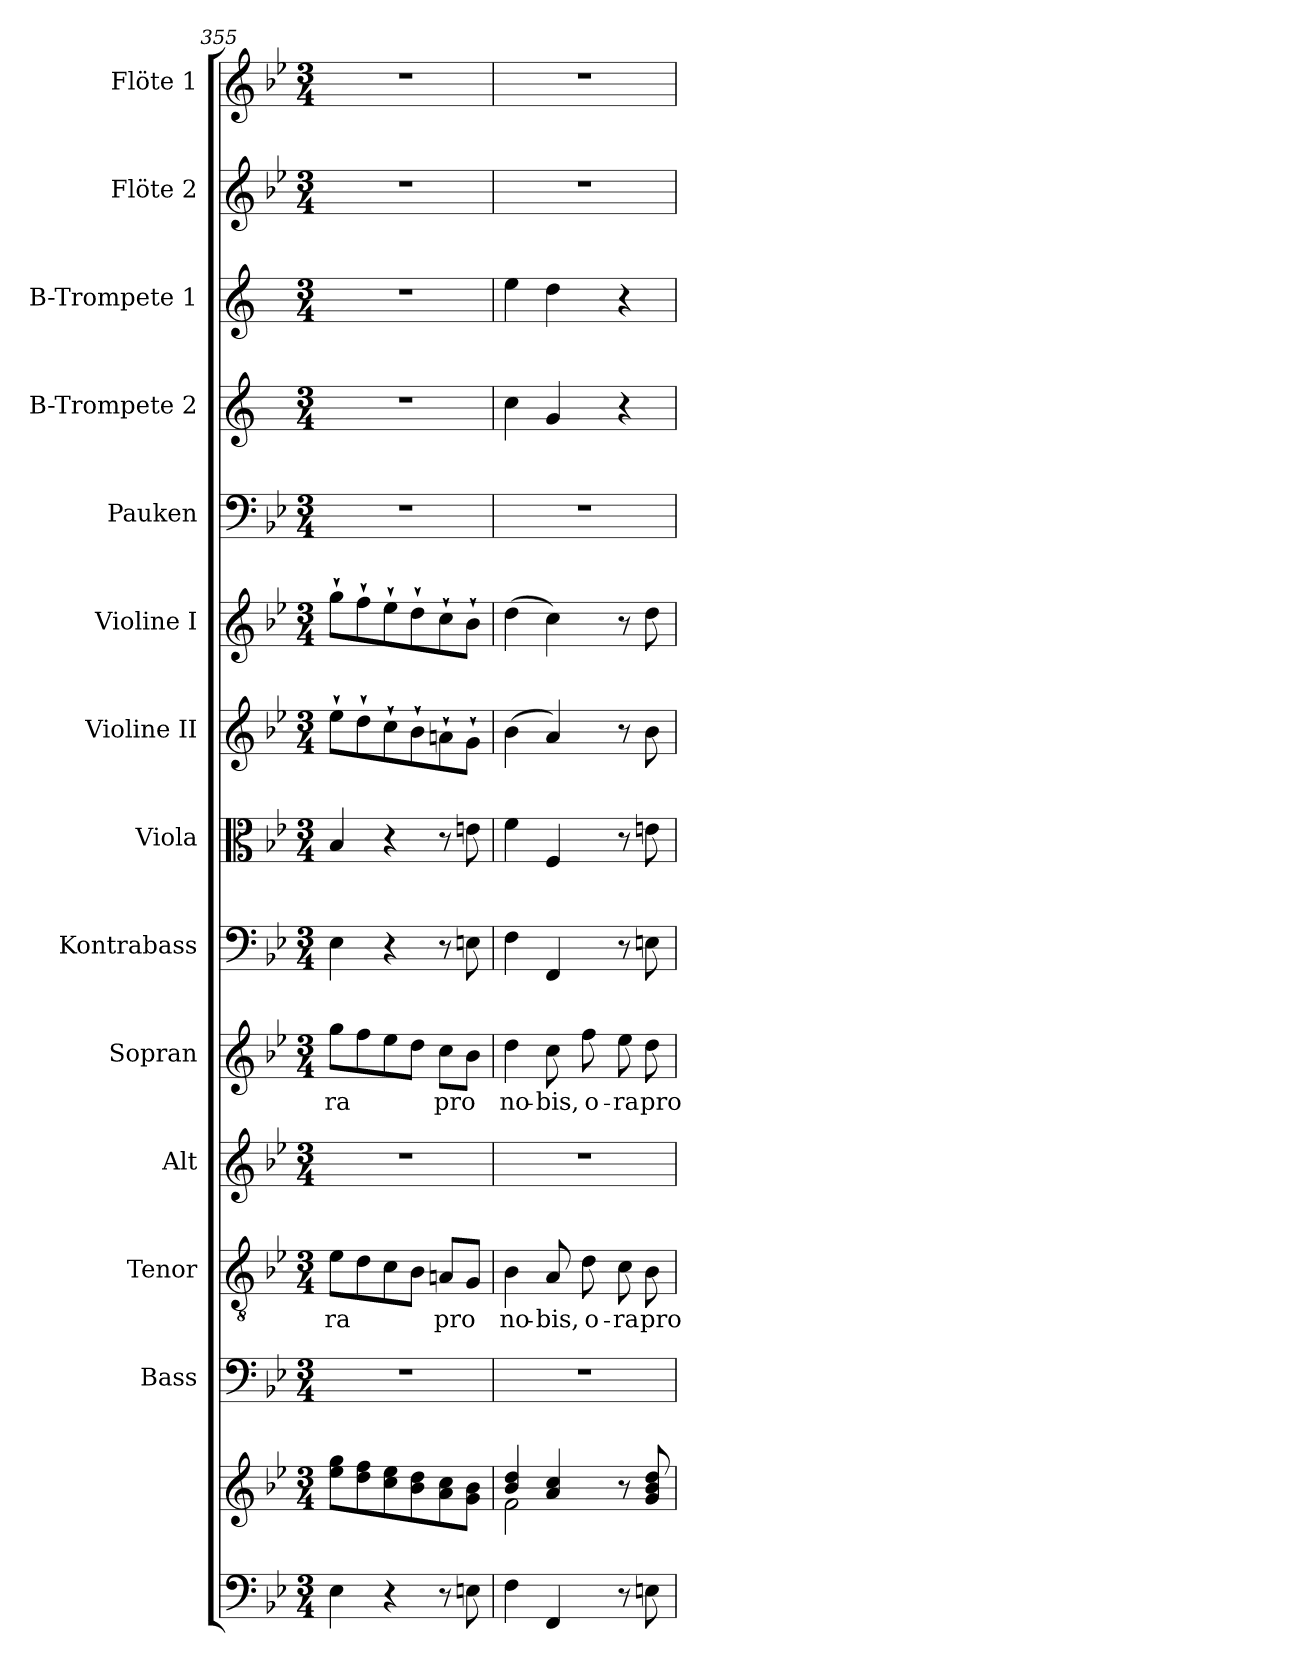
**kern	**kern	**kern	**kern	**text	**kern	**kern	**text	**kern	**kern	**kern	**kern	**kern	**kern	**kern	**kern	**kern
*part14	*part14	*part13	*part12	*part12	*part11	*part10	*part10	*part9	*part8	*part7	*part6	*part5	*part4	*part3	*part2	*part1
*staff15	*staff14	*staff13	*staff12	*staff12	*staff11	*staff10	*staff10	*staff9	*staff8	*staff7	*staff6	*staff5	*staff4	*staff3	*staff2	*staff1
*	*	*I"Bass	*I"Tenor	*	*I"Alt	*I"Sopran	*	*I"Kontrabass	*I"Viola	*I"Violine II	*I"Violine I	*I"Pauken	*I"B-Trompete 2	*I"B-Trompete 1	*I"Flöte 2	*I"Flöte 1
*	*	*I'B.	*I'T.	*	*I'A.	*I'S.	*	*I'Kb.	*I'Vla.	*I'Vl. II	*I'Vl. I	*I'Pk.	*I'B Trp. 2	*I'B Trp. 1	*I'Fl. 2	*I'Fl. 1
*clefF4	*clefG2	*clefF4	*clefGv2	*	*clefG2	*clefG2	*	*clefF4	*clefC3	*clefG2	*clefG2	*clefF4	*clefG2	*clefG2	*clefG2	*clefG2
*	*	*	*	*	*	*	*	*ITrd7c12	*	*	*	*	*ITrd1c2	*ITrd1c2	*	*
*k[b-e-]	*k[b-e-]	*k[b-e-]	*k[b-e-]	*	*k[b-e-]	*k[b-e-]	*	*k[b-e-]	*k[b-e-]	*k[b-e-]	*k[b-e-]	*k[b-e-]	*k[b-e-]	*k[b-e-]	*k[b-e-]	*k[b-e-]
*B-:	*B-:	*B-:	*B-:	*	*B-:	*B-:	*	*B-:	*B-:	*B-:	*B-:	*B-:	*B-:	*B-:	*B-:	*B-:
*M3/4	*M3/4	*M3/4	*M3/4	*	*M3/4	*M3/4	*	*M3/4	*M3/4	*M3/4	*M3/4	*M3/4	*M3/4	*M3/4	*M3/4	*M3/4
=355	=355	=355	=355	=355	=355	=355	=355	=355	=355	=355	=355	=355	=355	=355	=355	=355
!	!	!	!	!LO:LY:b	!	!	!LO:LY:b	!	!	!	!	!	!	!	!	!
4E-\	8ee-\ 8gg\L	2.r	8e-\L	-ra	2.r	8gg\L	-ra	4EE-\	4B-/	8ee-`>\L	8gg`>\L	2.r	2.r	2.r	2.r	2.r
.	8dd\ 8ff\	.	8d\	.	.	8ff\	.	.	.	8dd`>\	8ff`>\	.	.	.	.	.
4r	8cc\ 8ee-\	.	8c\	.	.	8ee-\	.	4r	4r	8cc`>\	8ee-`>\	.	.	.	.	.
.	8b-\ 8dd\	.	8B-\J	.	.	8dd\J	.	.	.	8b-`>\	8dd`>\	.	.	.	.	.
!	!	!	!	!LO:LY:b	!	!	!LO:LY:b	!	!	!	!	!	!	!	!	!
8r	8a\ 8cc\	.	8An/L	pro	.	8cc\L	pro	8r	8r	8an`>\	8cc`>\	.	.	.	.	.
8En\	8g\ 8b-\J	.	8G/J	.	.	8b-\J	.	8EEn\	8en\	8g`>\J	8b-`>\J	.	.	.	.	.
!!LO:PB:g=z
=356	=356	=356	=356	=356	=356	=356	=356	=356	=356	=356	=356	=356	=356	=356	=356	=356
*	*^	*	*	*	*	*	*	*	*	*	*	*	*	*	*	*
!	!	!	!	!	!LO:LY:b	!	!	!LO:LY:b	!	!	!	!	!	!	!	!	!
4F\	4b-/ 4dd/	2f\	2.r	4B-\	no-	2.r	4dd\	no-	4FF\	4f\	(>4b-\	(>4dd\	2.r	4b-\	4dd\	2.r	2.r
!	!	!	!	!	!LO:LY:b	!	!	!LO:LY:b	!	!	!	!	!	!	!	!	!
4FF/	4a/ 4cc/	.	.	8A/	-bis,	.	8cc\	-bis,	4FFF/	4F/	4a/)	4cc\)	.	4f/	4cc\	.	.
!	!	!	!	!	!LO:LY:b	!	!	!LO:LY:b	!	!	!	!	!	!	!	!	!
.	.	.	.	8d\	o-	.	8ff\	o-	.	.	.	.	.	.	.	.	.
!	!	!	!	!	!LO:LY:b	!	!	!LO:LY:b	!	!	!	!	!	!	!	!	!
8r	8r	4ryy	.	8c\	-ra	.	8ee-\	-ra	8r	8r	8r	8r	.	4r	4r	.	.
!	!	!	!	!	!LO:LY:b	!	!	!LO:LY:b	!	!	!	!	!	!	!	!	!
8En\	8g/ 8b-/ 8dd/	.	.	8B-\	pro	.	8dd\	pro	8EEn\	8en\	8b-\	8dd\	.	.	.	.	.
*	*v	*v	*	*	*	*	*	*	*	*	*	*	*	*	*	*	*
=	=	=	=	=	=	=	=	=	=	=	=	=	=	=	=	=
*-	*-	*-	*-	*-	*-	*-	*-	*-	*-	*-	*-	*-	*-	*-	*-	*-
